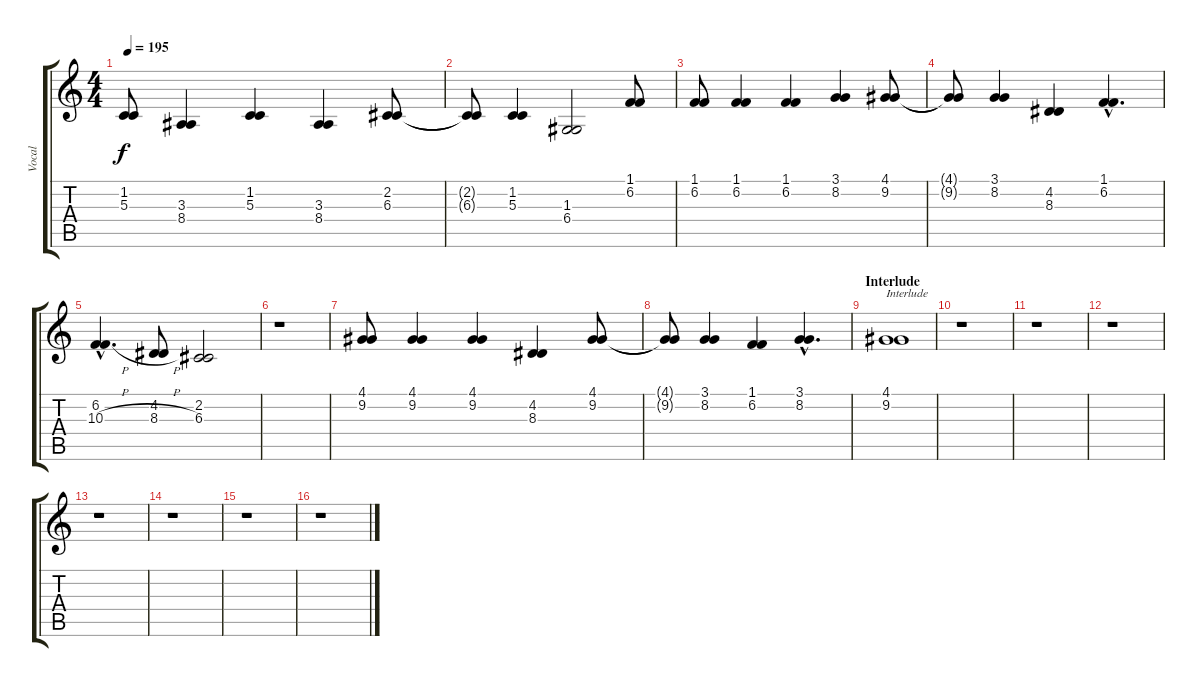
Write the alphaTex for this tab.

\track ("Vocal" "Vocal") {instrument oboe}
\staff {score tabs}
\tuning (E4 B3 G3 D3 A2 E2) {hide}
\ts (4 4)
\tempo 195
\clef g2
\ks c
(1.2{t} 5.3{t}).8{dy f} (3.3 8.4).4 (1.2 5.3).4 (3.3 8.4).4 (2.2 6.3).8 |
(2.2{t} 6.3{t}).8 (1.2 5.3).4 (1.3 6.4).2 (1.1 6.2).8 |
(1.1 6.2).8 (1.1 6.2).4 (1.1 6.2).4 (3.1 8.2).4 (4.1 9.2).8 |
(4.1{t} 9.2{t}).8 (3.1 8.2).4 (4.2 8.3).4 (1.1{hac} 6.2{hac}).4{d} |
(6.2{h hac} 10.3{h hac}).4{d} (4.2{h} 8.3{h}).8 (2.2 6.3).2 |
r.1 |
(4.1 9.2).8 (4.1 9.2).4 (4.1 9.2).4 (4.2 8.3).4 (4.1 9.2).8 |
(4.1{t} 9.2{t}).8 (3.1 8.2).4 (1.1 6.2).4 (3.1{hac} 8.2{hac}).4{d} |
\section ("" "Interlude")
(4.1 9.2).1{txt "Interlude"} |
r.1 |
r.1 |
r.1 |
r.1 |
r.1 |
r.1 |
r.1
